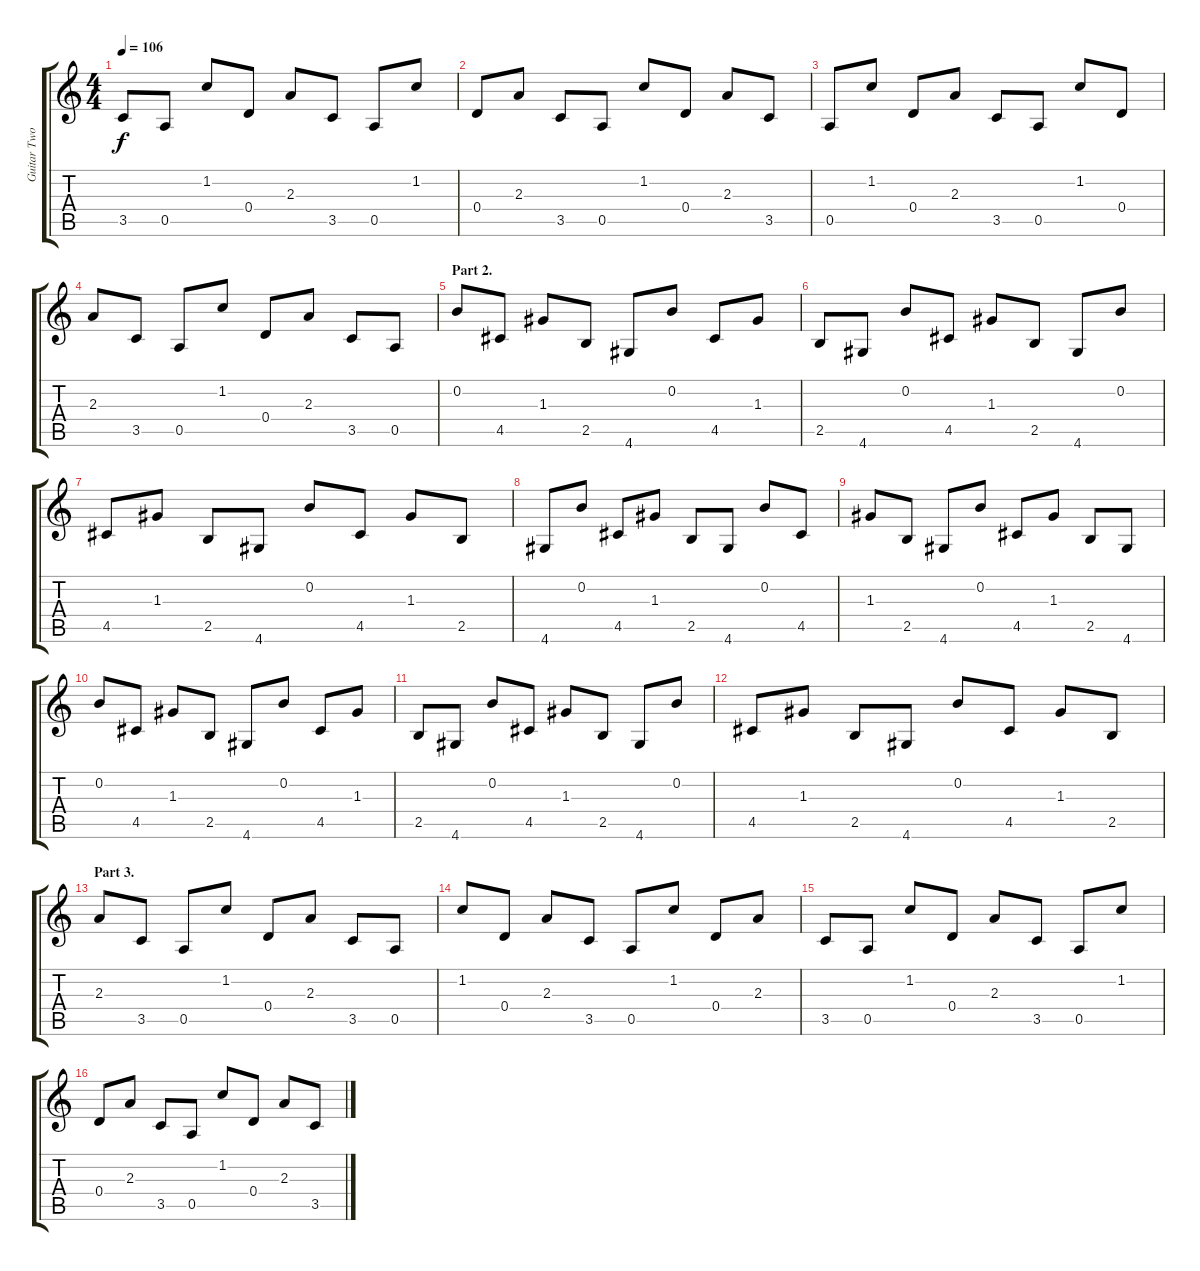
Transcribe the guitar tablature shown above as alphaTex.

\track ("Guitar Two" "Guitar Two") {instrument distortionguitar}
\staff {score tabs}
\tuning (E4 B3 G3 D3 A2 E2) {hide}
\ts (4 4)
\tempo 106
\clef g2
\ks c
3.5.8{dy f} 0.5.8 1.2.8 0.4.8 2.3.8 3.5.8 0.5.8 1.2.8 |
0.4.8 2.3.8 3.5.8 0.5.8 1.2.8 0.4.8 2.3.8 3.5.8 |
0.5.8 1.2.8 0.4.8 2.3.8 3.5.8 0.5.8 1.2.8 0.4.8 |
2.3.8 3.5.8 0.5.8 1.2.8 0.4.8 2.3.8 3.5.8 0.5.8 |
\section ("" "Part 2.")
0.2.8 4.5.8 1.3.8 2.5.8 4.6.8 0.2.8 4.5.8 1.3.8 |
2.5.8 4.6.8 0.2.8 4.5.8 1.3.8 2.5.8 4.6.8 0.2.8 |
4.5.8 1.3.8 2.5.8 4.6.8 0.2.8 4.5.8 1.3.8 2.5.8 |
4.6.8 0.2.8 4.5.8 1.3.8 2.5.8 4.6.8 0.2.8 4.5.8 |
1.3.8 2.5.8 4.6.8 0.2.8 4.5.8 1.3.8 2.5.8 4.6.8 |
0.2.8 4.5.8 1.3.8 2.5.8 4.6.8 0.2.8 4.5.8 1.3.8 |
2.5.8 4.6.8 0.2.8 4.5.8 1.3.8 2.5.8 4.6.8 0.2.8 |
4.5.8 1.3.8 2.5.8 4.6.8 0.2.8 4.5.8 1.3.8 2.5.8 |
\section ("" "Part 3.")
2.3.8 3.5.8 0.5.8 1.2.8 0.4.8 2.3.8 3.5.8 0.5.8 |
1.2.8 0.4.8 2.3.8 3.5.8 0.5.8 1.2.8 0.4.8 2.3.8 |
3.5.8 0.5.8 1.2.8 0.4.8 2.3.8 3.5.8 0.5.8 1.2.8 |
0.4.8 2.3.8 3.5.8 0.5.8 1.2.8 0.4.8 2.3.8 3.5.8
